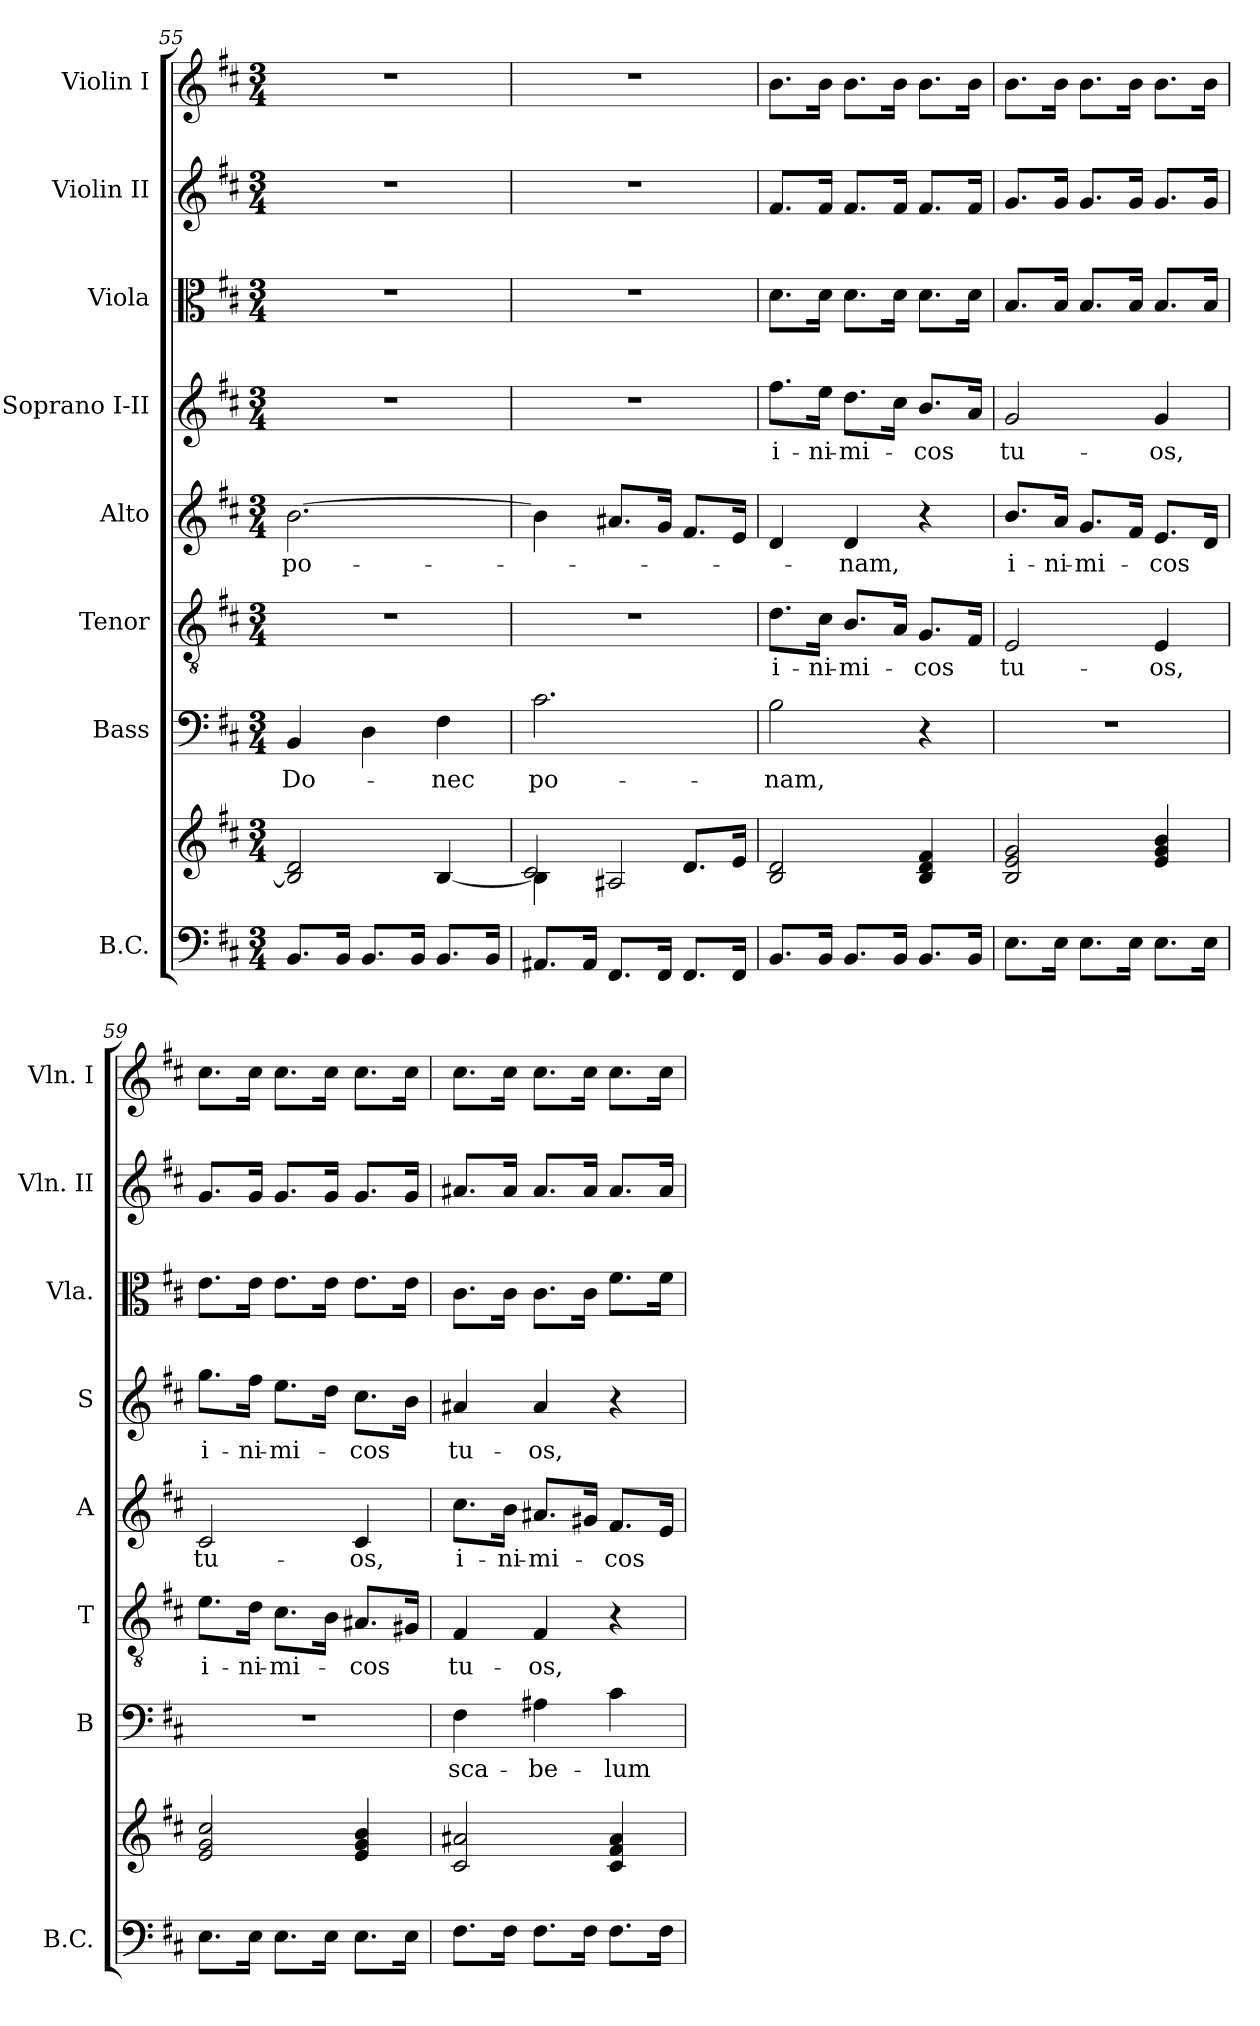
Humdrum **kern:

**kern	**kern	**kern	**text	**kern	**text	**kern	**text	**kern	**text	**kern	**kern	**kern
*part8	*part8	*part7	*part7	*part6	*part6	*part5	*part5	*part4	*part4	*part3	*part2	*part1
*staff9	*staff8	*staff7	*staff7	*staff6	*staff6	*staff5	*staff5	*staff4	*staff4	*staff3	*staff2	*staff1
*I"B.C.	*	*I"Bass	*	*I"Tenor	*	*I"Alto	*	*I"Soprano I-II	*	*I"Viola	*I"Violin II	*I"Violin I
*I'B.C.	*	*I'B	*	*I'T	*	*I'A	*	*I'S	*	*I'Vla.	*I'Vln. II	*I'Vln. I
*clefF4	*clefG2	*clefF4	*	*clefGv2	*	*clefG2	*	*clefG2	*	*clefC3	*clefG2	*clefG2
*k[f#c#]	*k[f#c#]	*k[f#c#]	*	*k[f#c#]	*	*k[f#c#]	*	*k[f#c#]	*	*k[f#c#]	*k[f#c#]	*k[f#c#]
*b:	*b:	*b:	*	*b:	*	*b:	*	*b:	*	*b:	*b:	*b:
*M3/4	*M3/4	*M3/4	*	*M3/4	*	*M3/4	*	*M3/4	*	*M3/4	*M3/4	*M3/4
=55	=55	=55	=55	=55	=55	=55	=55	=55	=55	=55	=55	=55
!	!	!	!LO:LY:b	!	!	!	!LO:LY:b	!	!	!	!	!
8.BB/L	2B/] 2d/	4BB/	Do-	2.r	.	[2.b\	po-	2.r	.	2.r	2.r	2.r
16BB/Jk	.	.	.	.	.	.	.	.	.	.	.	.
8.BB/L	.	4D\	.	.	.	.	.	.	.	.	.	.
16BB/Jk	.	.	.	.	.	.	.	.	.	.	.	.
!	!	!	!LO:LY:b	!	!	!	!	!	!	!	!	!
8.BB/L	[4B/	4F#\	-nec	.	.	.	.	.	.	.	.	.
16BB/Jk	.	.	.	.	.	.	.	.	.	.	.	.
=56	=56	=56	=56	=56	=56	=56	=56	=56	=56	=56	=56	=56
*	*^	*	*	*	*	*	*	*	*	*	*	*
!	!	!	!	!LO:LY:b	!	!	!	!	!	!	!	!	!
8.AA#X/L	4B\]	2c#/	2.c#\	po-	2.r	.	4b\]	.	2.r	.	2.r	2.r	2.r
16AA#/Jk	.	.	.	.	.	.	.	.	.	.	.	.	.
8.FF#/L	2A#X/	.	.	.	.	.	8.a#X/L	.	.	.	.	.	.
16FF#/Jk	.	.	.	.	.	.	16g/Jk	.	.	.	.	.	.
8.FF#/L	.	8.d/L	.	.	.	.	8.f#/L	.	.	.	.	.	.
16FF#/Jk	.	16e/Jk	.	.	.	.	16e/Jk	.	.	.	.	.	.
=57	=57	=57	=57	=57	=57	=57	=57	=57	=57	=57	=57	=57	=57
!	!	!	!	!LO:LY:b	!	!LO:LY:b	!	!	!	!LO:LY:b	!	!	!
*	*v	*v	*	*	*	*	*	*	*	*	*	*	*
8.BB/L	2B/ 2d/	2B\	-nam,	8.d\L	i-	4d/	.	8.ff#\L	i-	8.d\L	8.f#/L	8.b\L
!	!	!	!	!	!LO:LY:b	!	!	!	!LO:LY:b	!	!	!
16BB/Jk	.	.	.	16c#\Jk	-ni-	.	.	16ee\Jk	-ni-	16d\Jk	16f#/Jk	16b\Jk
!	!	!	!	!	!LO:LY:b	!	!LO:LY:b	!	!LO:LY:b	!	!	!
8.BB/L	.	.	.	8.B/L	-mi-	4d/	-nam,	8.dd\L	-mi-	8.d\L	8.f#/L	8.b\L
16BB/Jk	.	.	.	16A/Jk	.	.	.	16cc#\Jk	.	16d\Jk	16f#/Jk	16b\Jk
!	!	!	!	!	!LO:LY:b	!	!	!	!LO:LY:b	!	!	!
8.BB/L	4B/ 4d/ 4f#/	4r	.	8.G/L	-cos	4r	.	8.b/L	-cos	8.d\L	8.f#/L	8.b\L
16BB/Jk	.	.	.	16F#/Jk	.	.	.	16a/Jk	.	16d\Jk	16f#/Jk	16b\Jk
!!LO:PB:g=z
=58	=58	=58	=58	=58	=58	=58	=58	=58	=58	=58	=58	=58
!	!	!	!	!	!LO:LY:b	!	!LO:LY:b	!	!LO:LY:b	!	!	!
8.E\L	2B/ 2e/ 2g/	2.r	.	2E/	tu-	8.b/L	i-	2g/	tu-	8.B/L	8.g/L	8.b\L
!	!	!	!	!	!	!	!LO:LY:b	!	!	!	!	!
16E\Jk	.	.	.	.	.	16a/Jk	-ni-	.	.	16B/Jk	16g/Jk	16b\Jk
!	!	!	!	!	!	!	!LO:LY:b	!	!	!	!	!
8.E\L	.	.	.	.	.	8.g/L	-mi-	.	.	8.B/L	8.g/L	8.b\L
16E\Jk	.	.	.	.	.	16f#/Jk	.	.	.	16B/Jk	16g/Jk	16b\Jk
!	!	!	!	!	!LO:LY:b	!	!LO:LY:b	!	!LO:LY:b	!	!	!
8.E\L	4e/ 4g/ 4b/	.	.	4E/	-os,	8.e/L	-cos	4g/	-os,	8.B/L	8.g/L	8.b\L
16E\Jk	.	.	.	.	.	16d/Jk	.	.	.	16B/Jk	16g/Jk	16b\Jk
=59	=59	=59	=59	=59	=59	=59	=59	=59	=59	=59	=59	=59
!	!	!	!	!	!LO:LY:b	!	!LO:LY:b	!	!LO:LY:b	!	!	!
8.E\L	2e/ 2g/ 2cc#/	2.r	.	8.e\L	i-	2c#/	tu-	8.gg\L	i-	8.e\L	8.g/L	8.cc#\L
!	!	!	!	!	!LO:LY:b	!	!	!	!LO:LY:b	!	!	!
16E\Jk	.	.	.	16d\Jk	-ni-	.	.	16ff#\Jk	-ni-	16e\Jk	16g/Jk	16cc#\Jk
!	!	!	!	!	!LO:LY:b	!	!	!	!LO:LY:b	!	!	!
8.E\L	.	.	.	8.c#\L	-mi-	.	.	8.ee\L	-mi-	8.e\L	8.g/L	8.cc#\L
16E\Jk	.	.	.	16B\Jk	.	.	.	16dd\Jk	.	16e\Jk	16g/Jk	16cc#\Jk
!	!	!	!	!	!LO:LY:b	!	!LO:LY:b	!	!LO:LY:b	!	!	!
8.E\L	4e/ 4g/ 4b/	.	.	8.A#X/L	-cos	4c#/	-os,	8.cc#\L	-cos	8.e\L	8.g/L	8.cc#\L
16E\Jk	.	.	.	16G#X/Jk	.	.	.	16b\Jk	.	16e\Jk	16g/Jk	16cc#\Jk
=60	=60	=60	=60	=60	=60	=60	=60	=60	=60	=60	=60	=60
!	!	!	!LO:LY:b	!	!LO:LY:b	!	!LO:LY:b	!	!LO:LY:b	!	!	!
8.F#\L	2c#/ 2a#X/	4F#\	sca-	4F#/	tu-	8.cc#\L	i-	4a#X/	tu-	8.c#\L	8.a#X/L	8.cc#\L
!	!	!	!	!	!	!	!LO:LY:b	!	!	!	!	!
16F#\Jk	.	.	.	.	.	16b\Jk	-ni-	.	.	16c#\Jk	16a#/Jk	16cc#\Jk
!	!	!	!LO:LY:b	!	!LO:LY:b	!	!LO:LY:b	!	!LO:LY:b	!	!	!
8.F#\L	.	4A#X\	-be-	4F#/	-os,	8.a#X/L	-mi-	4a#/	-os,	8.c#\L	8.a#/L	8.cc#\L
16F#\Jk	.	.	.	.	.	16g#X/Jk	.	.	.	16c#\Jk	16a#/Jk	16cc#\Jk
!	!	!	!LO:LY:b	!	!	!	!LO:LY:b	!	!	!	!	!
8.F#\L	4c#/ 4f#/ 4a#/	4c#\	-lum	4r	.	8.f#/L	-cos	4r	.	8.f#\L	8.a#/L	8.cc#\L
16F#\Jk	.	.	.	.	.	16e/Jk	.	.	.	16f#\Jk	16a#/Jk	16cc#\Jk
=	=	=	=	=	=	=	=	=	=	=	=	=
*-	*-	*-	*-	*-	*-	*-	*-	*-	*-	*-	*-	*-
